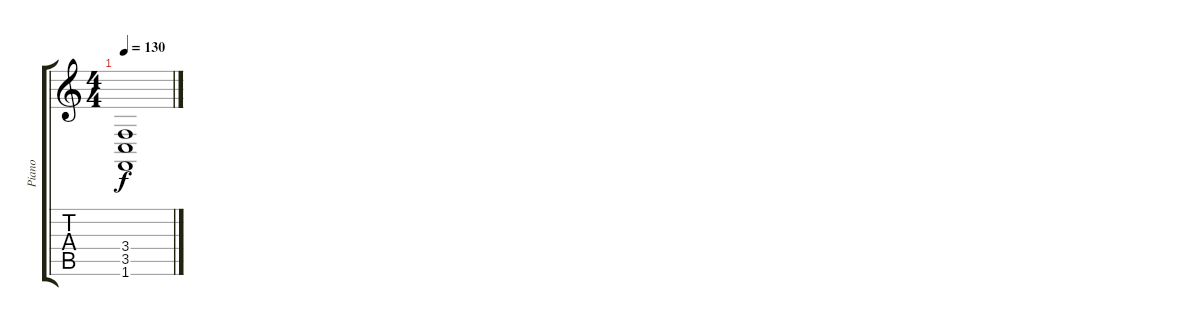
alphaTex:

\track ("Piano" "Piano") {instrument brightacousticpiano}
\staff {score tabs}
\tuning (E4 B3 G3 D3 A2 E2) {hide}
\ts (4 4)
\tempo 130
\clef g2
\ks c
(3.4{t} 3.5{t} 1.6{t}).1{dy f}
